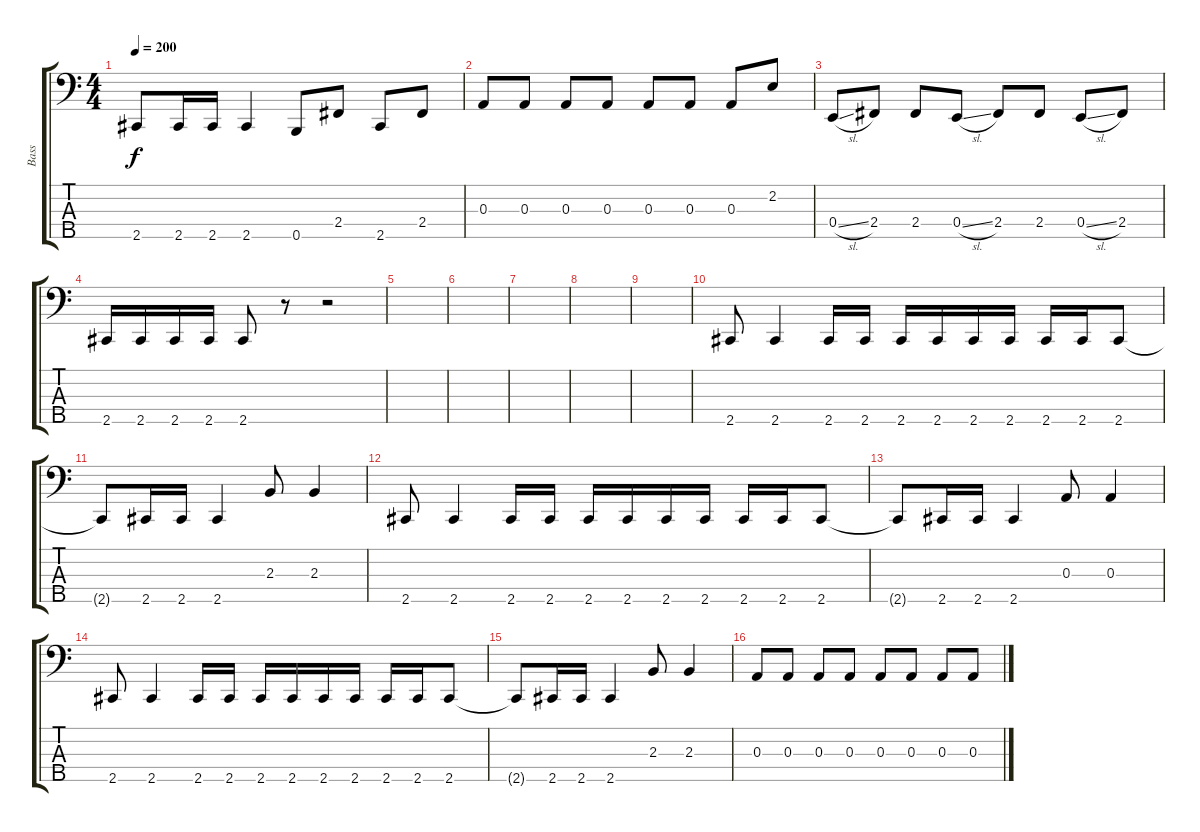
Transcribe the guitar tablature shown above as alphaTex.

\track ("Bass" "Bass") {instrument electricbasspick}
\staff {score tabs}
\tuning (G2 D2 A1 E1 B0) {hide}
\ts (4 4)
\tempo 200
\clef f4
\ks c
2.5{t}.8{dy f} 2.5.16 2.5.16 2.5.4 0.5.8 2.4.8 2.5.8 2.4.8 |
0.3.8 0.3.8 0.3.8 0.3.8 0.3.8 0.3.8 0.3.8 2.2.8 |
0.4{sl}.8 2.4.8 2.4.8 0.4{sl}.8 2.4.8 2.4.8 0.4{sl}.8 2.4.8 |
2.5.16 2.5.16 2.5.16 2.5.16 2.5.8 r.8 r.2 |
|
|
|
|
|
2.5.8 2.5.4 2.5.16 2.5.16 2.5.16 2.5.16 2.5.16 2.5.16 2.5.16 2.5.16 2.5.8 |
2.5{t}.8 2.5.16 2.5.16 2.5.4 2.3.8 2.3.4 |
2.5.8 2.5.4 2.5.16 2.5.16 2.5.16 2.5.16 2.5.16 2.5.16 2.5.16 2.5.16 2.5.8 |
2.5{t}.8 2.5.16 2.5.16 2.5.4 0.3.8 0.3.4 |
2.5.8 2.5.4 2.5.16 2.5.16 2.5.16 2.5.16 2.5.16 2.5.16 2.5.16 2.5.16 2.5.8 |
2.5{t}.8 2.5.16 2.5.16 2.5.4 2.3.8 2.3.4 |
0.3.8 0.3.8 0.3.8 0.3.8 0.3.8 0.3.8 0.3.8 0.3.8
